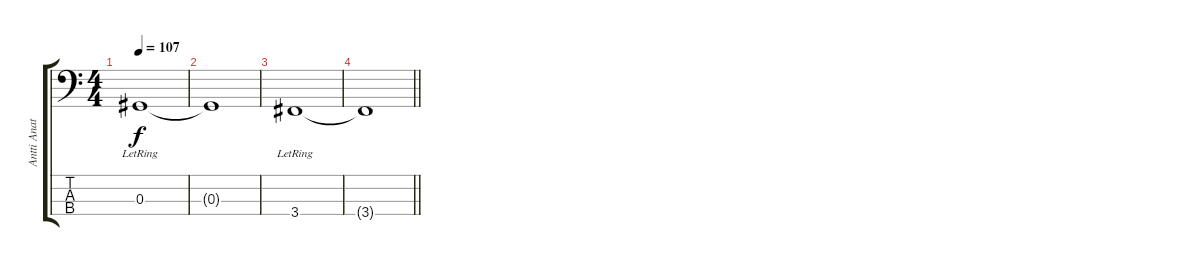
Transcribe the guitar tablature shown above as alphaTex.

\track ("Antti Anathomy" "Antti Anat") {instrument electricbasspick}
\staff {score tabs}
\tuning (Gb2 Db2 Ab1 Eb1) {hide}
\ts (4 4)
\tempo 107
\clef f4
\ks c
0.3{lr}.1{dy f} |
0.3{t}.1 |
3.4{lr}.1 |
\barLineRight lightlight
3.4{t}.1
